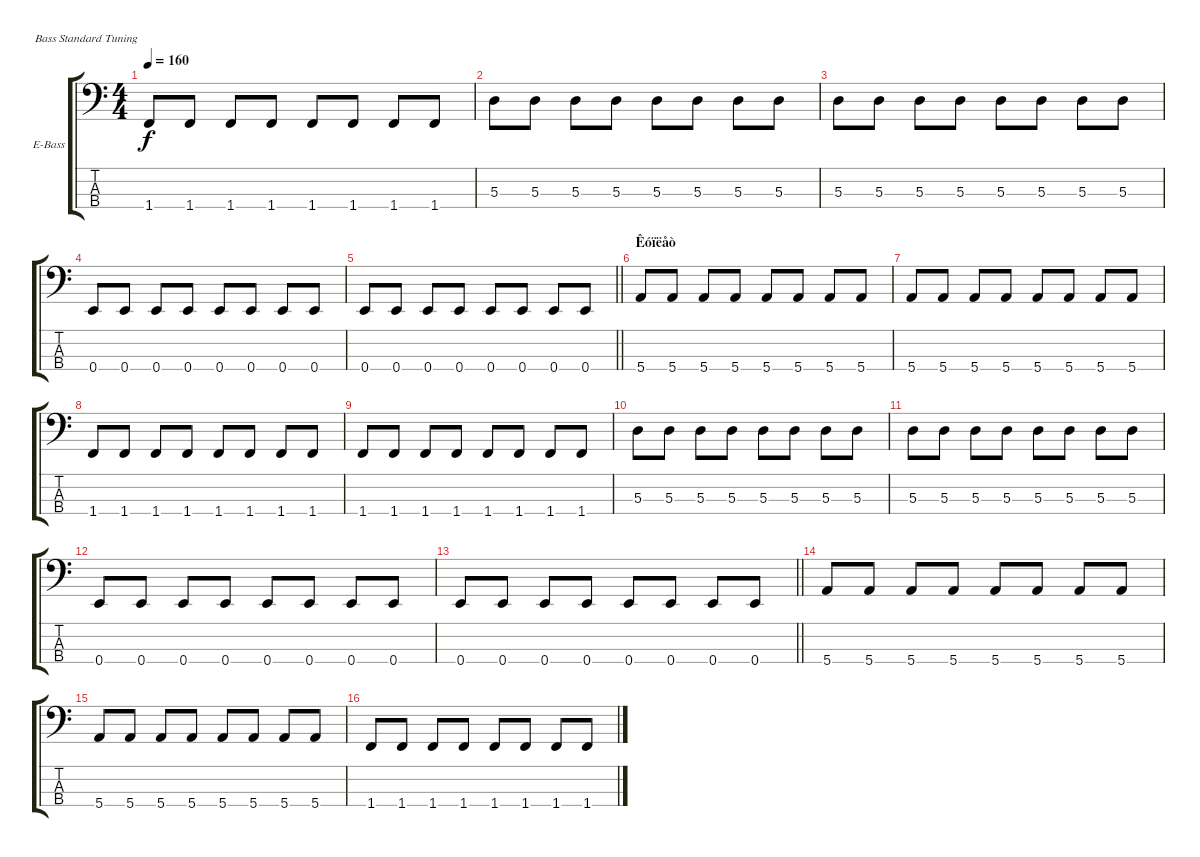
\bracketExtendMode groupsimilarinstruments
\firstSystemTrackNameOrientation horizontal
\otherSystemsTrackNameOrientation horizontal
\track ("Áàñ" "E-Bass") {instrument electricbassfinger}
\staff {score tabs}
\tuning (G2 D2 A1 E1)
\ts (4 4)
\tempo 160
\clef f4
\ks c
1.4.8{dy f} 1.4.8 1.4.8 1.4.8 1.4.8 1.4.8 1.4.8 1.4.8 |
5.3.8 5.3.8 5.3.8 5.3.8 5.3.8 5.3.8 5.3.8 5.3.8 |
5.3.8 5.3.8 5.3.8 5.3.8 5.3.8 5.3.8 5.3.8 5.3.8 |
0.4.8 0.4.8 0.4.8 0.4.8 0.4.8 0.4.8 0.4.8 0.4.8 |
\barLineRight lightlight
0.4.8 0.4.8 0.4.8 0.4.8 0.4.8 0.4.8 0.4.8 0.4.8 |
\section ("" "Êóïëåò")
5.4.8 5.4.8 5.4.8 5.4.8 5.4.8 5.4.8 5.4.8 5.4.8 |
5.4.8 5.4.8 5.4.8 5.4.8 5.4.8 5.4.8 5.4.8 5.4.8 |
1.4.8 1.4.8 1.4.8 1.4.8 1.4.8 1.4.8 1.4.8 1.4.8 |
1.4.8 1.4.8 1.4.8 1.4.8 1.4.8 1.4.8 1.4.8 1.4.8 |
5.3.8 5.3.8 5.3.8 5.3.8 5.3.8 5.3.8 5.3.8 5.3.8 |
5.3.8 5.3.8 5.3.8 5.3.8 5.3.8 5.3.8 5.3.8 5.3.8 |
0.4.8 0.4.8 0.4.8 0.4.8 0.4.8 0.4.8 0.4.8 0.4.8 |
\barLineRight lightlight
0.4.8 0.4.8 0.4.8 0.4.8 0.4.8 0.4.8 0.4.8 0.4.8 |
\section ("" " ")
5.4.8 5.4.8 5.4.8 5.4.8 5.4.8 5.4.8 5.4.8 5.4.8 |
5.4.8 5.4.8 5.4.8 5.4.8 5.4.8 5.4.8 5.4.8 5.4.8 |
1.4.8 1.4.8 1.4.8 1.4.8 1.4.8 1.4.8 1.4.8 1.4.8
